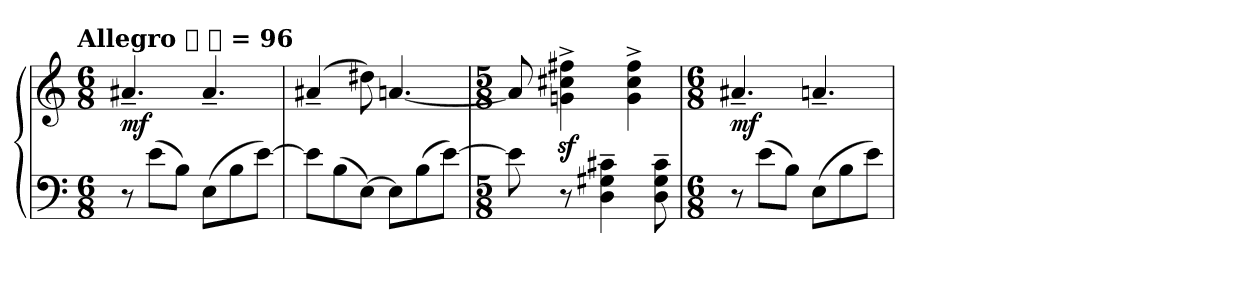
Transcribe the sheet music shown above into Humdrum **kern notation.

**kern	**kern	**dynam
*part1	*part1	*part1
*staff2	*staff1	*staff1/2
*clefF4	*clefG2	*
*k[]	*k[]	*
!!LO:TX:omd:t=Allegro 𝅘𝅥 𝅭 = 96
*M6/8	*M6/8	*
*MM144	*MM144	*
=1	=1	=1
!	!	!LO:DY:b
8r	4.a#X~/	mf
(>8e\L	.	.
8B\J)	.	.
(>8E\L	4.a#~/	.
8B\	.	.
[8e\J)	.	.
=2	=2	=2
8e\L]	(>4a#X~/	.
(>8B\	.	.
[8E\J)	8dd#X\)	.
8E\L]	[4.an/	.
(>8B\	.	.
[8e\J)	.	.
=3	=3	=3
*M5/8	*M5/8	*
8e\]	8a/]	.
8r	4gnz<^\ 4cc#Xz<^\ 4ff#Xz<^\	.
4D~\ 4G#X~\ 4c#X~\	.	.
.	4g^\ 4cc#^\ 4ff#^\	.
8D~\ 8G#~\ 8c#~\	.	.
=4	=4	=4
*M6/8	*M6/8	*
!	!	!LO:DY:b
8r	4.a#X~/	mf
(>8e\L	.	.
8B\J)	.	.
(>8E\L	4.an~/	.
8B\	.	.
8e\J)	.	.
=	=	=
*-	*-	*-
